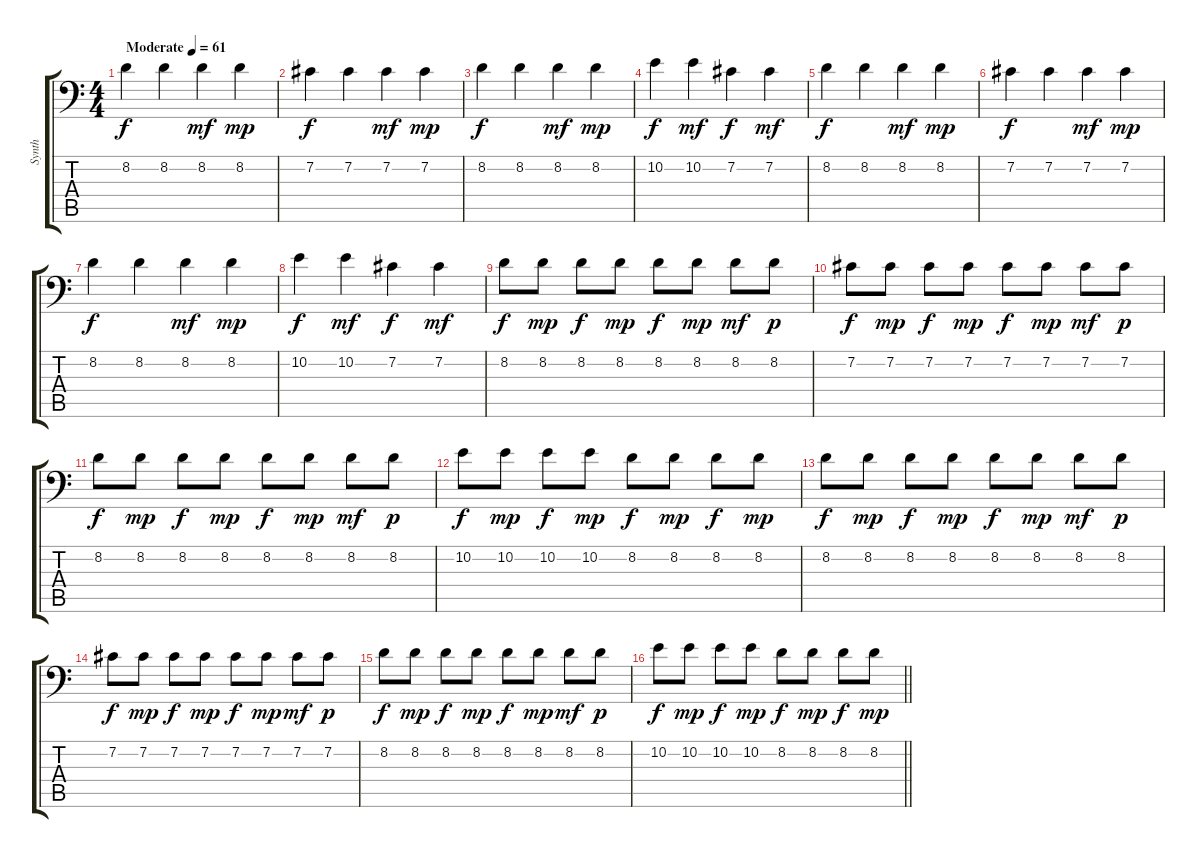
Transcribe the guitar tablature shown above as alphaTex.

\track ("Synth" "Synth") {instrument lead2sawtooth}
\staff {score tabs}
\tuning (B3 Gb3 D3 A2 E2 A1) {hide}
\ts (4 4)
\tempo (61 "Moderate")
\clef f4
\ks c
8.2.4{dy f instrument lead2sawtooth} 8.2.4 8.2.4{dy mf} 8.2.4{dy mp} |
7.2.4{dy f} 7.2.4 7.2.4{dy mf} 7.2.4{dy mp} |
8.2.4{dy f} 8.2.4 8.2.4{dy mf} 8.2.4{dy mp} |
10.2.4{dy f} 10.2.4{dy mf} 7.2.4{dy f} 7.2.4{dy mf} |
8.2.4{dy f} 8.2.4 8.2.4{dy mf} 8.2.4{dy mp} |
7.2.4{dy f} 7.2.4 7.2.4{dy mf} 7.2.4{dy mp} |
8.2.4{dy f} 8.2.4 8.2.4{dy mf} 8.2.4{dy mp} |
10.2.4{dy f} 10.2.4{dy mf} 7.2.4{dy f} 7.2.4{dy mf} |
8.2.8{dy f} 8.2.8{dy mp} 8.2.8{dy f} 8.2.8{dy mp} 8.2.8{dy f} 8.2.8{dy mp} 8.2.8{dy mf} 8.2.8{dy p} |
7.2.8{dy f} 7.2.8{dy mp} 7.2.8{dy f} 7.2.8{dy mp} 7.2.8{dy f} 7.2.8{dy mp} 7.2.8{dy mf} 7.2.8{dy p} |
8.2.8{dy f} 8.2.8{dy mp} 8.2.8{dy f} 8.2.8{dy mp} 8.2.8{dy f} 8.2.8{dy mp} 8.2.8{dy mf} 8.2.8{dy p} |
10.2.8{dy f} 10.2.8{dy mp} 10.2.8{dy f} 10.2.8{dy mp} 8.2.8{dy f} 8.2.8{dy mp} 8.2.8{dy f} 8.2.8{dy mp} |
8.2.8{dy f} 8.2.8{dy mp} 8.2.8{dy f} 8.2.8{dy mp} 8.2.8{dy f} 8.2.8{dy mp} 8.2.8{dy mf} 8.2.8{dy p} |
7.2.8{dy f} 7.2.8{dy mp} 7.2.8{dy f} 7.2.8{dy mp} 7.2.8{dy f} 7.2.8{dy mp} 7.2.8{dy mf} 7.2.8{dy p} |
8.2.8{dy f} 8.2.8{dy mp} 8.2.8{dy f} 8.2.8{dy mp} 8.2.8{dy f} 8.2.8{dy mp} 8.2.8{dy mf} 8.2.8{dy p} |
\barLineRight lightlight
10.2.8{dy f} 10.2.8{dy mp} 10.2.8{dy f} 10.2.8{dy mp} 8.2.8{dy f} 8.2.8{dy mp} 8.2.8{dy f} 8.2.8{dy mp}
